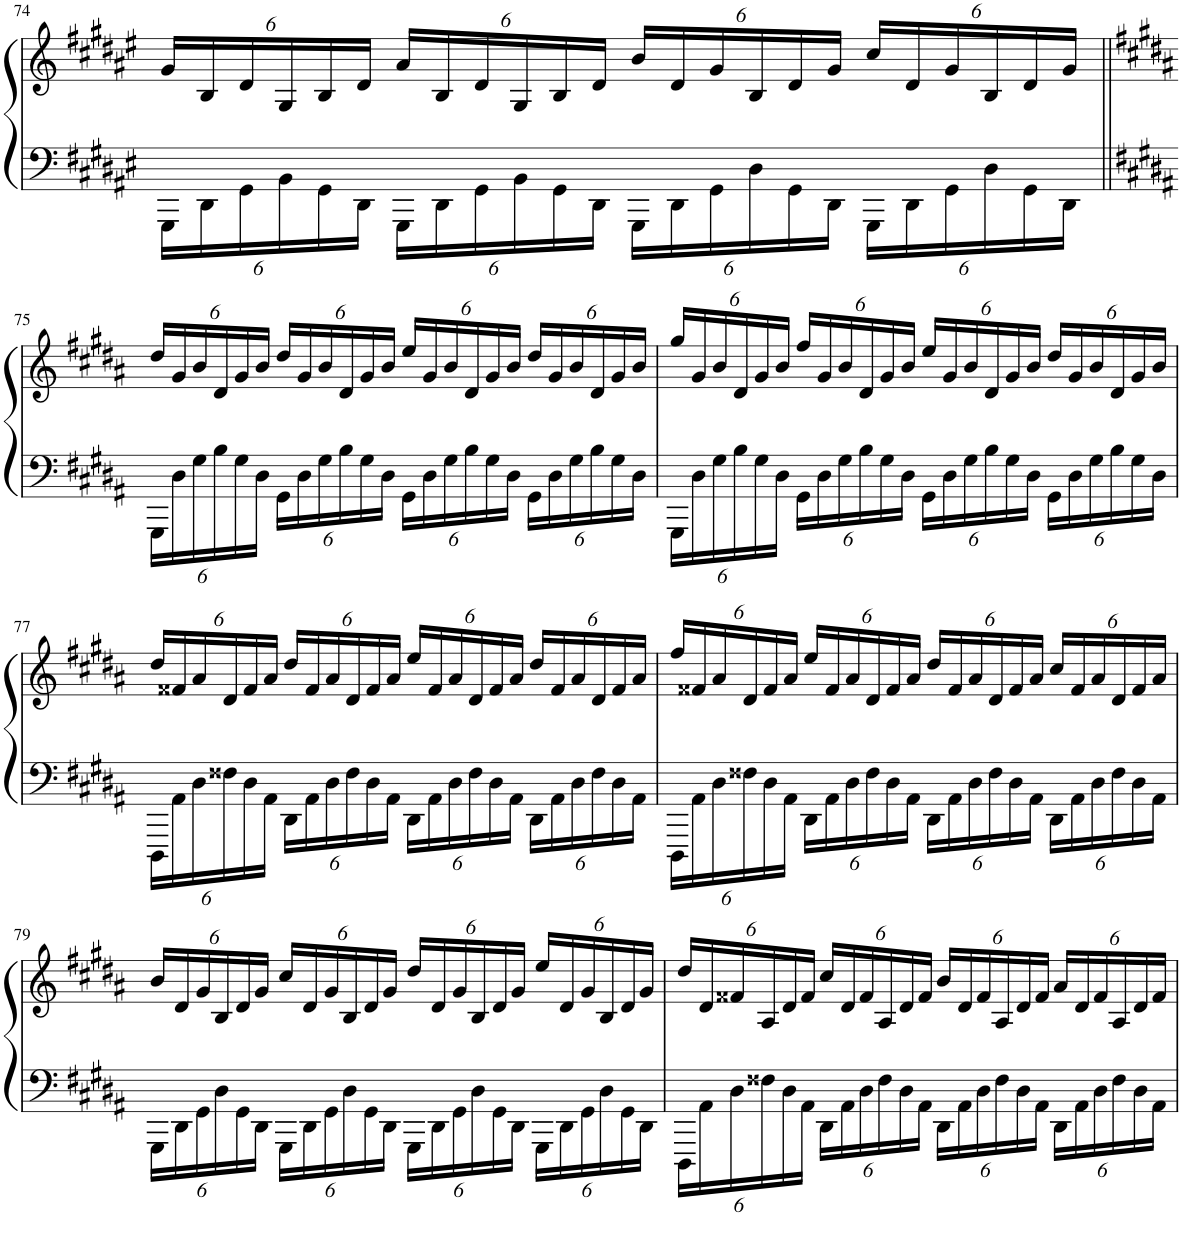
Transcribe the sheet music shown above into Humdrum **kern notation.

**kern	**kern
*part1	*part1
*staff2	*staff1
*I"Piano	*
*I'Pno.	*
!!LO:PB:g=z
*clefF4	*clefG2
*k[f#c#g#d#a#e#]	*k[f#c#g#d#a#e#]
*M4/4	*M4/4
*Xbrackettup	*Xbrackettup
=74	=74
24GGG#\LL	24g#/LL
24DD#\	24B/
24GG#\	24d#/
24BB\	24G#/
24GG#\	24B/
24DD#\JJ	24d#/JJ
24GGG#\LL	24a#/LL
24DD#\	24B/
24GG#\	24d#/
24BB\	24G#/
24GG#\	24B/
24DD#\JJ	24d#/JJ
24GGG#\LL	24b/LL
24DD#\	24d#/
24GG#\	24g#/
24D#\	24B/
24GG#\	24d#/
24DD#\JJ	24g#/JJ
24GGG#\LL	24cc#/LL
24DD#\	24d#/
24GG#\	24g#/
24D#\	24B/
24GG#\	24d#/
24DD#\JJ	24g#/JJ
!!LO:LB:g=z
=75||	=75||
*k[f#c#g#d#a#]	*k[f#c#g#d#a#]
24GGG#\LL	24dd#/LL
24D#\	24g#/
24G#\	24b/
24B\	24d#/
24G#\	24g#/
24D#\JJ	24b/JJ
24GG#\LL	24dd#/LL
24D#\	24g#/
24G#\	24b/
24B\	24d#/
24G#\	24g#/
24D#\JJ	24b/JJ
24GG#\LL	24ee/LL
24D#\	24g#/
24G#\	24b/
24B\	24d#/
24G#\	24g#/
24D#\JJ	24b/JJ
24GG#\LL	24dd#/LL
24D#\	24g#/
24G#\	24b/
24B\	24d#/
24G#\	24g#/
24D#\JJ	24b/JJ
=76	=76
24GGG#\LL	24gg#/LL
24D#\	24g#/
24G#\	24b/
24B\	24d#/
24G#\	24g#/
24D#\JJ	24b/JJ
24GG#\LL	24ff#/LL
24D#\	24g#/
24G#\	24b/
24B\	24d#/
24G#\	24g#/
24D#\JJ	24b/JJ
24GG#\LL	24ee/LL
24D#\	24g#/
24G#\	24b/
24B\	24d#/
24G#\	24g#/
24D#\JJ	24b/JJ
24GG#\LL	24dd#/LL
24D#\	24g#/
24G#\	24b/
24B\	24d#/
24G#\	24g#/
24D#\JJ	24b/JJ
!!LO:LB:g=z
=77	=77
24DDD#\LL	24dd#/LL
24AA#\	24f##X/
24D#\	24a#/
24F##X\	24d#/
24D#\	24f##/
24AA#\JJ	24a#/JJ
24DD#\LL	24dd#/LL
24AA#\	24f##/
24D#\	24a#/
24F##\	24d#/
24D#\	24f##/
24AA#\JJ	24a#/JJ
24DD#\LL	24ee/LL
24AA#\	24f##/
24D#\	24a#/
24F##\	24d#/
24D#\	24f##/
24AA#\JJ	24a#/JJ
24DD#\LL	24dd#/LL
24AA#\	24f##/
24D#\	24a#/
24F##\	24d#/
24D#\	24f##/
24AA#\JJ	24a#/JJ
=78	=78
24DDD#\LL	24ff#/LL
24AA#\	24f##X/
24D#\	24a#/
24F##X\	24d#/
24D#\	24f##/
24AA#\JJ	24a#/JJ
24DD#\LL	24ee/LL
24AA#\	24f##/
24D#\	24a#/
24F##\	24d#/
24D#\	24f##/
24AA#\JJ	24a#/JJ
24DD#\LL	24dd#/LL
24AA#\	24f##/
24D#\	24a#/
24F##\	24d#/
24D#\	24f##/
24AA#\JJ	24a#/JJ
24DD#\LL	24cc#/LL
24AA#\	24f##/
24D#\	24a#/
24F##\	24d#/
24D#\	24f##/
24AA#\JJ	24a#/JJ
!!LO:LB:g=z
=79	=79
24GGG#\LL	24b/LL
24DD#\	24d#/
24GG#\	24g#/
24D#\	24B/
24GG#\	24d#/
24DD#\JJ	24g#/JJ
24GGG#\LL	24cc#/LL
24DD#\	24d#/
24GG#\	24g#/
24D#\	24B/
24GG#\	24d#/
24DD#\JJ	24g#/JJ
24GGG#\LL	24dd#/LL
24DD#\	24d#/
24GG#\	24g#/
24D#\	24B/
24GG#\	24d#/
24DD#\JJ	24g#/JJ
24GGG#\LL	24ee/LL
24DD#\	24d#/
24GG#\	24g#/
24D#\	24B/
24GG#\	24d#/
24DD#\JJ	24g#/JJ
=80	=80
24DDD#\LL	24dd#/LL
24AA#\	24d#/
24D#\	24f##X/
24F##X\	24A#/
24D#\	24d#/
24AA#\JJ	24f##/JJ
24DD#\LL	24cc#/LL
24AA#\	24d#/
24D#\	24f##/
24F##\	24A#/
24D#\	24d#/
24AA#\JJ	24f##/JJ
24DD#\LL	24b/LL
24AA#\	24d#/
24D#\	24f##/
24F##\	24A#/
24D#\	24d#/
24AA#\JJ	24f##/JJ
24DD#\LL	24a#/LL
24AA#\	24d#/
24D#\	24f##/
24F##\	24A#/
24D#\	24d#/
24AA#\JJ	24f##/JJ
=	=
*-	*-
